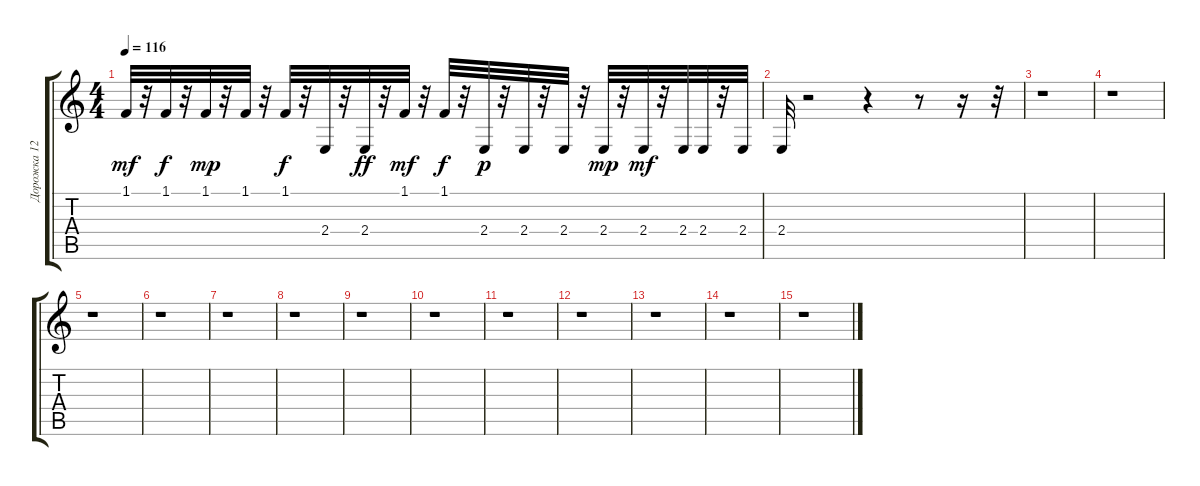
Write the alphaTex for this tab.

\track ("Дорожка 12" "Дорожка 12") {instrument guitarfretnoise}
\staff {score tabs}
\tuning (E4 B3 G3 D3 A2 E2) {hide}
\ts (4 4)
\tempo 116
\clef g2
\ks c
1.1.32{dy mf} r.32 1.1.32{dy f} r.32 1.1.32{dy mp} r.32 1.1.32 r.32 1.1.32{dy f} r.32 2.4.32 r.32 2.4.32{dy ff} r.32 1.1.32{dy mf} r.32 1.1.32{dy f} r.32 2.4.32{dy p} r.32 2.4.32 r.32 2.4.32 r.32 2.4.32{dy mp} r.32 2.4.32{dy mf} r.32 2.4.32 2.4.32 r.32 2.4.32 |
2.4.32 r.2 r.4 r.8 r.16 r.32 |
r.1 |
r.1 |
r.1 |
r.1 |
r.1 |
r.1 |
r.1 |
r.1 |
r.1 |
r.1 |
r.1 |
r.1 |
r.1
